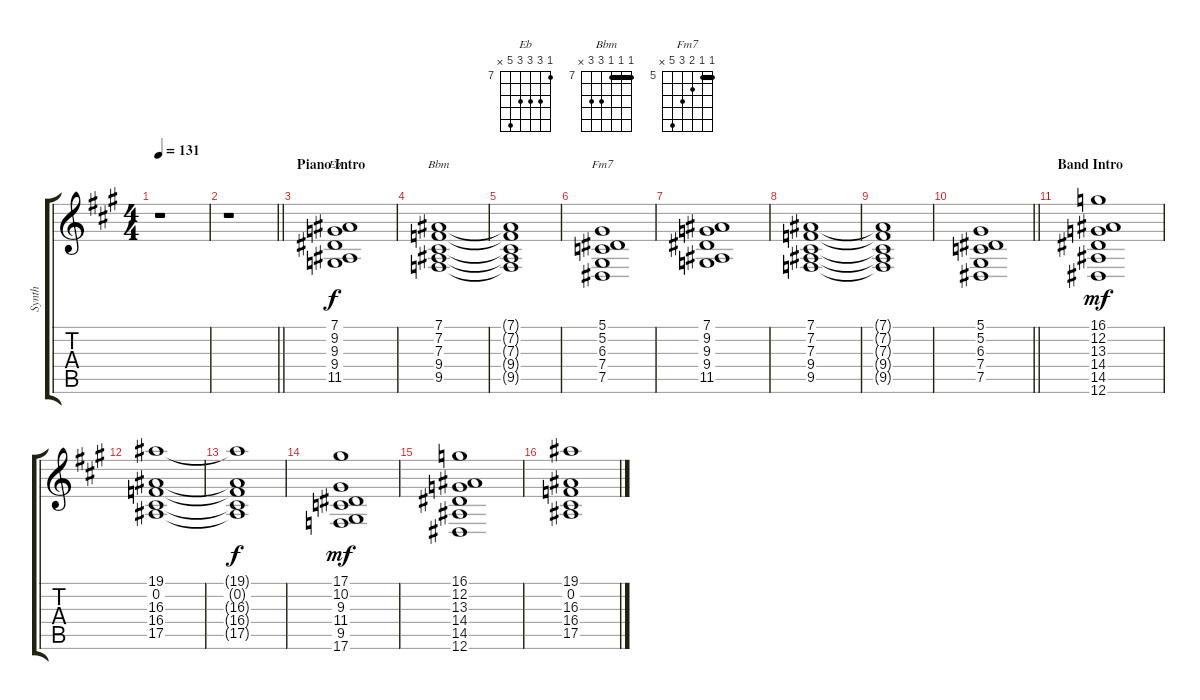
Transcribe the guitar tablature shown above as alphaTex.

\track ("Synth" "Synth") {instrument pad2warm}
\staff {score tabs}
\tuning (Eb4 Bb3 Gb3 Db3 Ab2 Eb2) {hide}
\chord ("Eb" 7 9 9 9 11 x) {firstfret 7}
\chord ("Bbm" 7 7 7 9 9 x) {firstfret 7 barre 7}
\chord ("Fm7" 5 5 6 7 9 x) {firstfret 5 barre 5}
\ts (4 4)
\tempo 131
\clef g2
\ks a
r.1{dy f instrument pad2warm} |
\barLineRight lightlight
r.1 |
\section ("" "Piano Intro")
(7.1 9.2 9.3 9.4 11.5).1{ch "Eb"} |
(7.1 7.2 7.3 9.4 9.5).1{ch "Bbm"} |
(7.1{t} 7.2{t} 7.3{t} 9.4{t} 9.5{t}).1 |
(5.1 5.2 6.3 7.4 7.5).1{ch "Fm7"} |
(7.1 9.2 9.3 9.4 11.5).1 |
(7.1 7.2 7.3 9.4 9.5).1 |
(7.1{t} 7.2{t} 7.3{t} 9.4{t} 9.5{t}).1 |
\barLineRight lightlight
(5.1 5.2 6.3 7.4 7.5).1 |
\section ("" "Band Intro")
(16.1 12.2 13.3 14.4 14.5 12.6).1{dy mf} |
(19.1 0.2 16.3 16.4 17.5).1 |
(19.1{t} 0.2{t} 16.3{t} 16.4{t} 17.5{t}).1{dy f} |
(17.1 10.2 9.3 11.4 9.5 17.6).1{dy mf} |
(16.1 12.2 13.3 14.4 14.5 12.6).1 |
(19.1 0.2 16.3 16.4 17.5).1
